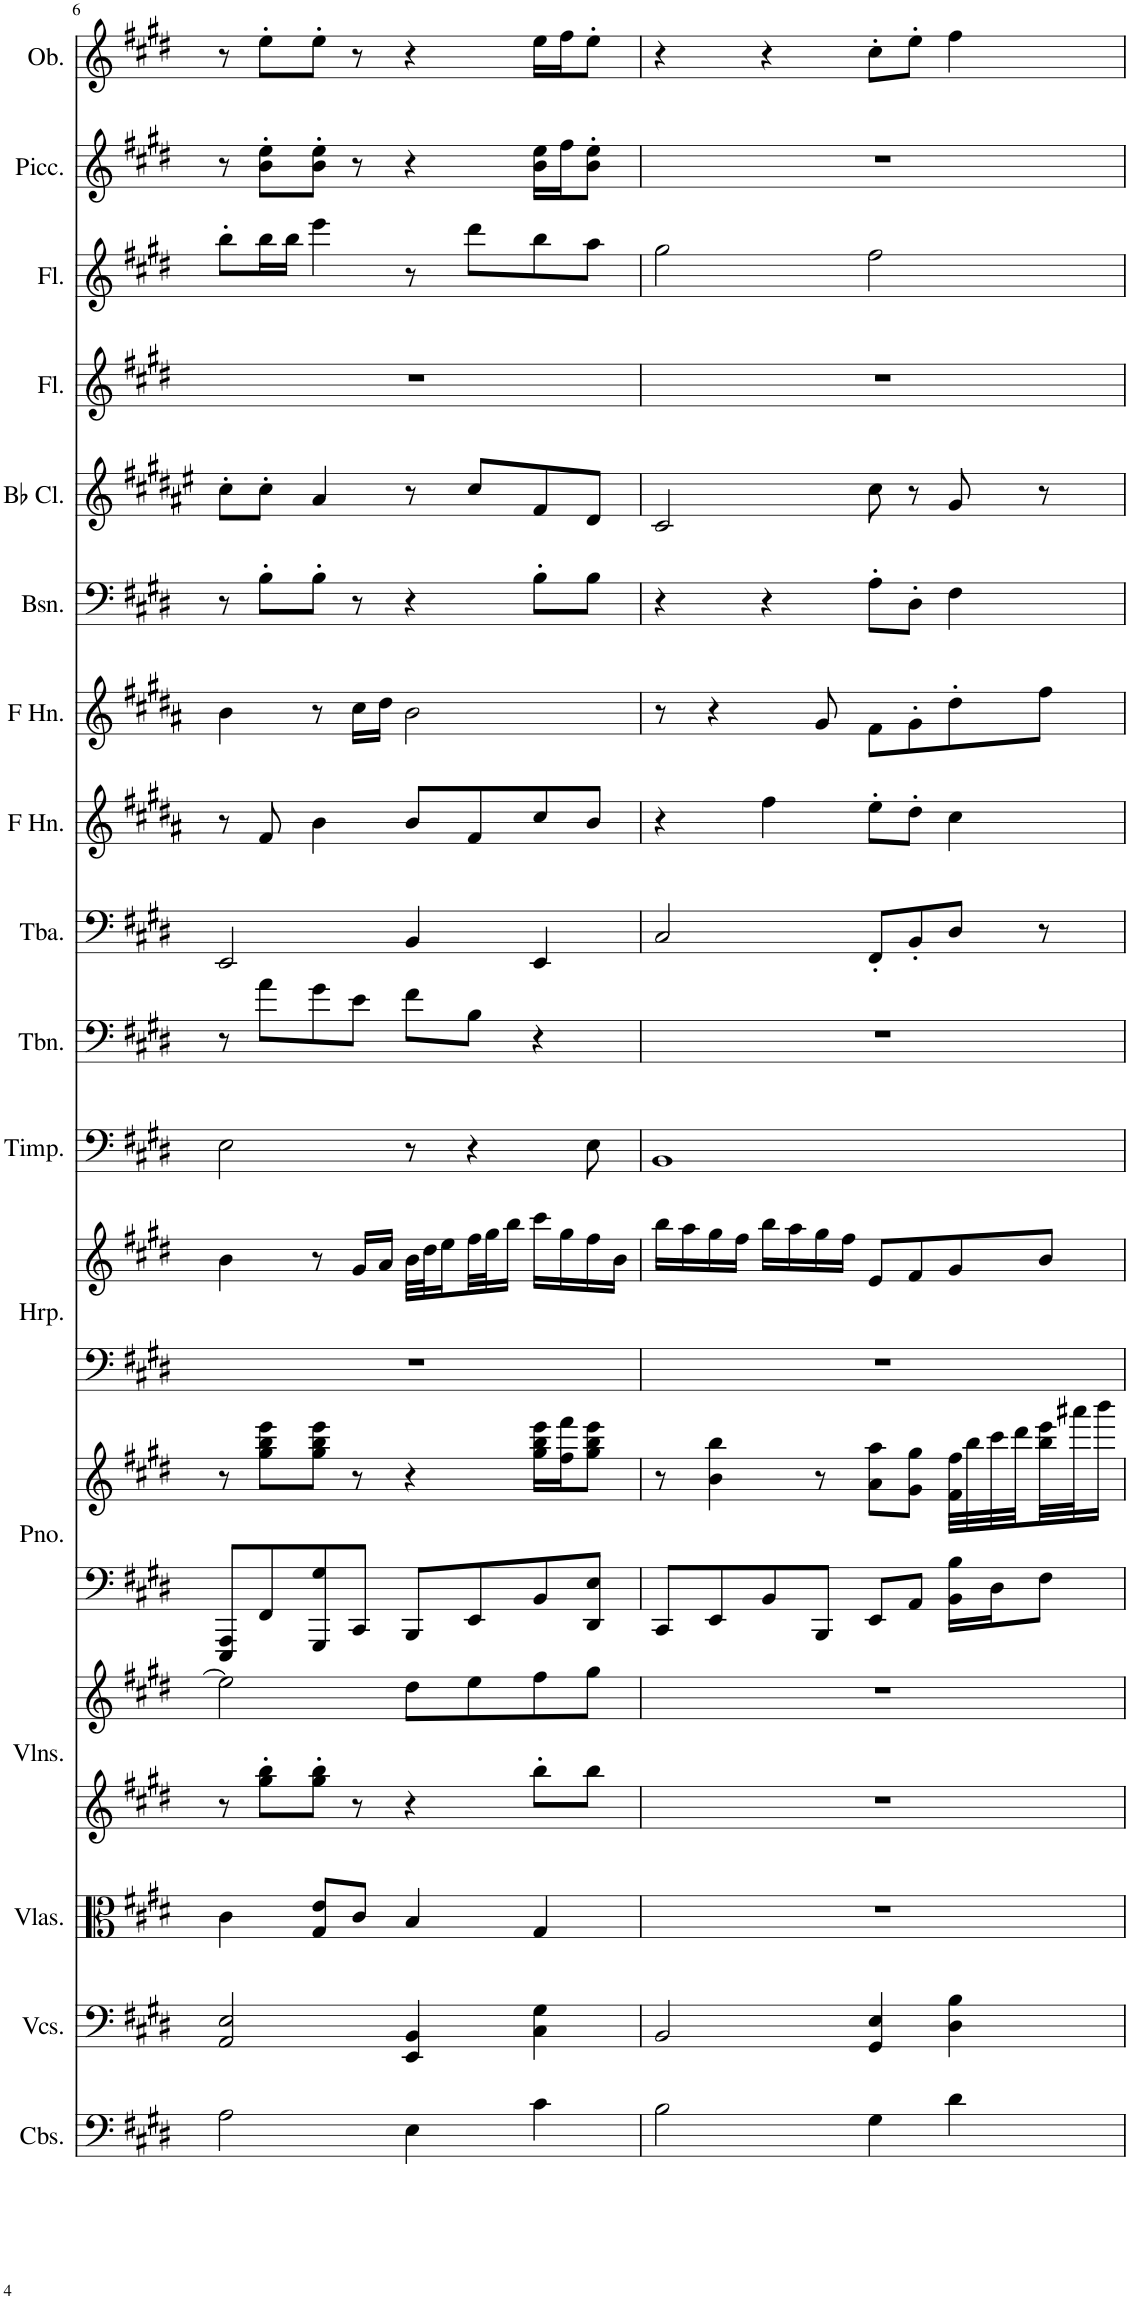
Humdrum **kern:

**kern	**kern	**kern	**kern	**kern	**kern	**kern	**kern	**kern	**kern	**kern	**kern	**kern	**kern	**kern	**kern	**kern	**kern	**kern	**kern
*part17	*part16	*part15	*part14	*part14	*part13	*part13	*part12	*part12	*part11	*part10	*part9	*part8	*part7	*part6	*part5	*part4	*part3	*part2	*part1
*staff20	*staff19	*staff18	*staff17	*staff16	*staff15	*staff14	*staff13	*staff12	*staff11	*staff10	*staff9	*staff8	*staff7	*staff6	*staff5	*staff4	*staff3	*staff2	*staff1
*I"Contrabasses	*I"Violoncellos	*I"Violas	*I"Violins	*	*I"Piano	*	*I"Harp	*	*I"Timpani	*I"Trombone	*I"Tuba	*I"Horn in F	*I"Horn in F	*I"Bassoon	*I"Bb Clarinet	*I"Flute	*I"Flute	*I"Piccolo	*I"Oboe
*I'Cbs.	*I'Vcs.	*I'Vlas.	*I'Vlns.	*	*I'Pno.	*	*I'Hrp.	*	*I'Timp.	*I'Tbn.	*I'Tba.	*	*	*I'Bsn.	*I'Bb Cl.	*I'Fl.	*I'Fl.	*I'Picc.	*I'Ob.
!!LO:PB:g=z
*clefF4	*clefF4	*clefC3	*clefG2	*clefG2	*clefF4	*clefG2	*clefF4	*clefG2	*clefF4	*clefF4	*clefF4	*clefG2	*clefG2	*clefF4	*clefG2	*clefG2	*clefG2	*clefG2	*clefG2
*Trd7c12	*	*	*	*	*	*	*	*	*	*	*	*Trd4c7	*Trd4c7	*	*Trd1c2	*	*	*Trd-7c-12	*
*k[f#c#g#d#]	*k[f#c#g#d#]	*k[f#c#g#d#]	*k[f#c#g#d#]	*k[f#c#g#d#]	*k[f#c#g#d#]	*k[f#c#g#d#]	*k[f#c#g#d#]	*k[f#c#g#d#]	*k[f#c#g#d#]	*k[f#c#g#d#]	*k[f#c#g#d#]	*k[f#c#g#d#a#]	*k[f#c#g#d#a#]	*k[f#c#g#d#]	*k[f#c#g#d#a#e#]	*k[f#c#g#d#]	*k[f#c#g#d#]	*k[f#c#g#d#]	*k[f#c#g#d#]
*M4/4	*M4/4	*M4/4	*M4/4	*M4/4	*M4/4	*M4/4	*M4/4	*M4/4	*M4/4	*M4/4	*M4/4	*M4/4	*M4/4	*M4/4	*M4/4	*M4/4	*M4/4	*M4/4	*M4/4
=6	=6	=6	=6	=6	=6	=6	=6	=6	=6	=6	=6	=6	=6	=6	=6	=6	=6	=6	=6
2A\	2AA/ 2E/	4c#\	8r	2ee\]	8EEE/ 8AAA/L	8r	1r	4b\	2E\	8r	2EE/	8r	4b\	8r	8cc#'\L	1r	8bb'\L	8r	8r
.	.	.	8gg#\' 8bb\'L	.	8FF#/	8gg#\ 8bb\ 8eee\L	.	.	.	8a\L	.	8f#/	.	8B'\L	8cc#'\J	.	16bb\L	8b\' 8ee\'L	8ee'\L
.	.	.	.	.	.	.	.	.	.	.	.	.	.	.	.	.	16bb\JJ	.	.
.	.	8G#/ 8e/L	8gg#\' 8bb\'J	.	8GGG#/ 8G#/	8gg#\ 8bb\ 8eee\J	.	8r	.	8g#\	.	4b\	8r	8B'\J	4a#/	.	4eee\	8b\' 8ee\'J	8ee'\J
.	.	8c#/J	8r	.	8CC#/J	8r	.	16g#/LL	.	8e\J	.	.	16cc#\LL	8r	.	.	.	8r	8r
.	.	.	.	.	.	.	.	16a/JJ	.	.	.	.	16dd#\JJ	.	.	.	.	.	.
4E\	4EE/ 4BB/	4B/	4r	8dd#\L	8BBB/L	4r	.	32b\LLL	8r	8f#\L	4BB/	8b/L	2b\	4r	8r	.	8r	4r	4r
.	.	.	.	.	.	.	.	32dd#\J	.	.	.	.	.	.	.	.	.	.	.
.	.	.	.	.	.	.	.	16ee\	.	.	.	.	.	.	.	.	.	.	.
.	.	.	.	8ee\	8EE/	.	.	32ff#\L	4r	8B\J	.	8f#/	.	.	8cc#/L	.	8ddd#\L	.	.
.	.	.	.	.	.	.	.	32gg#\J	.	.	.	.	.	.	.	.	.	.	.
.	.	.	.	.	.	.	.	16bb\JJ	.	.	.	.	.	.	.	.	.	.	.
4c#\	4C#\ 4G#\	4G#/	8bb'\L	8ff#\	8BB/	16gg#\ 16bb\ 16eee\LL	.	16ccc#\LL	.	4r	4EE/	8cc#/	.	8B'\L	8f#/	.	8bb\	16b\ 16ee\LL	16ee\LL
.	.	.	.	.	.	16ff#\ 16fff#\J	.	16gg#\	.	.	.	.	.	.	.	.	.	16ff#\J	16ff#\J
.	.	.	8bb\J	8gg#\J	8DD#/ 8E/J	8gg#\ 8bb\ 8eee\J	.	16ff#\	8E\	.	.	8b/J	.	8B\J	8d#/J	.	8aa\J	8b\' 8ee\'J	8ee'\J
.	.	.	.	.	.	.	.	16b\JJ	.	.	.	.	.	.	.	.	.	.	.
=7	=7	=7	=7	=7	=7	=7	=7	=7	=7	=7	=7	=7	=7	=7	=7	=7	=7	=7	=7
2B\	2BB/	1r	1r	1r	8CC#/L	8r	1r	16bb\LL	1BB	1r	2C#/	4r	8r	4r	2c#/	1r	2gg#\	1r	4r
.	.	.	.	.	.	.	.	16aa\	.	.	.	.	.	.	.	.	.	.	.
.	.	.	.	.	8EE/	4b\ 4bb\	.	16gg#\	.	.	.	.	4r	.	.	.	.	.	.
.	.	.	.	.	.	.	.	16ff#\JJ	.	.	.	.	.	.	.	.	.	.	.
.	.	.	.	.	8BB/	.	.	16bb\LL	.	.	.	4ff#\	.	4r	.	.	.	.	4r
.	.	.	.	.	.	.	.	16aa\	.	.	.	.	.	.	.	.	.	.	.
.	.	.	.	.	8BBB/J	8r	.	16gg#\	.	.	.	.	8g#/	.	.	.	.	.	.
.	.	.	.	.	.	.	.	16ff#\JJ	.	.	.	.	.	.	.	.	.	.	.
4G#\	4GG#/ 4E/	.	.	.	8EE/L	8a\ 8aa\L	.	8e/L	.	.	8FF#'/L	8ee'\L	8f#\L	8A'\L	8cc#\	.	2ff#\	.	8cc#'\L
.	.	.	.	.	8AA/J	8g#\ 8gg#\J	.	8f#/	.	.	8BB'/	8dd#'\J	8g#'\	8D#'\J	8r	.	.	.	8ee'\J
4d#\	4D#\ 4B\	.	.	.	16BB\ 16B\LL	32f#\ 32ff#\LLL	.	8g#/	.	.	8D#/J	4cc#\	8dd#'\	4F#\	8g#/	.	.	.	4ff#\
.	.	.	.	.	.	32bb\	.	.	.	.	.	.	.	.	.	.	.	.	.
.	.	.	.	.	16D#\J	32ccc#\	.	.	.	.	.	.	.	.	.	.	.	.	.
.	.	.	.	.	.	32ddd#\	.	.	.	.	.	.	.	.	.	.	.	.	.
.	.	.	.	.	8F#\J	32bb\ 32eee\	.	8b/J	.	.	8r	.	8ff#\J	.	8r	.	.	.	.
.	.	.	.	.	.	32aaa#X\J	.	.	.	.	.	.	.	.	.	.	.	.	.
.	.	.	.	.	.	16bbb\JJ	.	.	.	.	.	.	.	.	.	.	.	.	.
=	=	=	=	=	=	=	=	=	=	=	=	=	=	=	=	=	=	=	=
*-	*-	*-	*-	*-	*-	*-	*-	*-	*-	*-	*-	*-	*-	*-	*-	*-	*-	*-	*-
